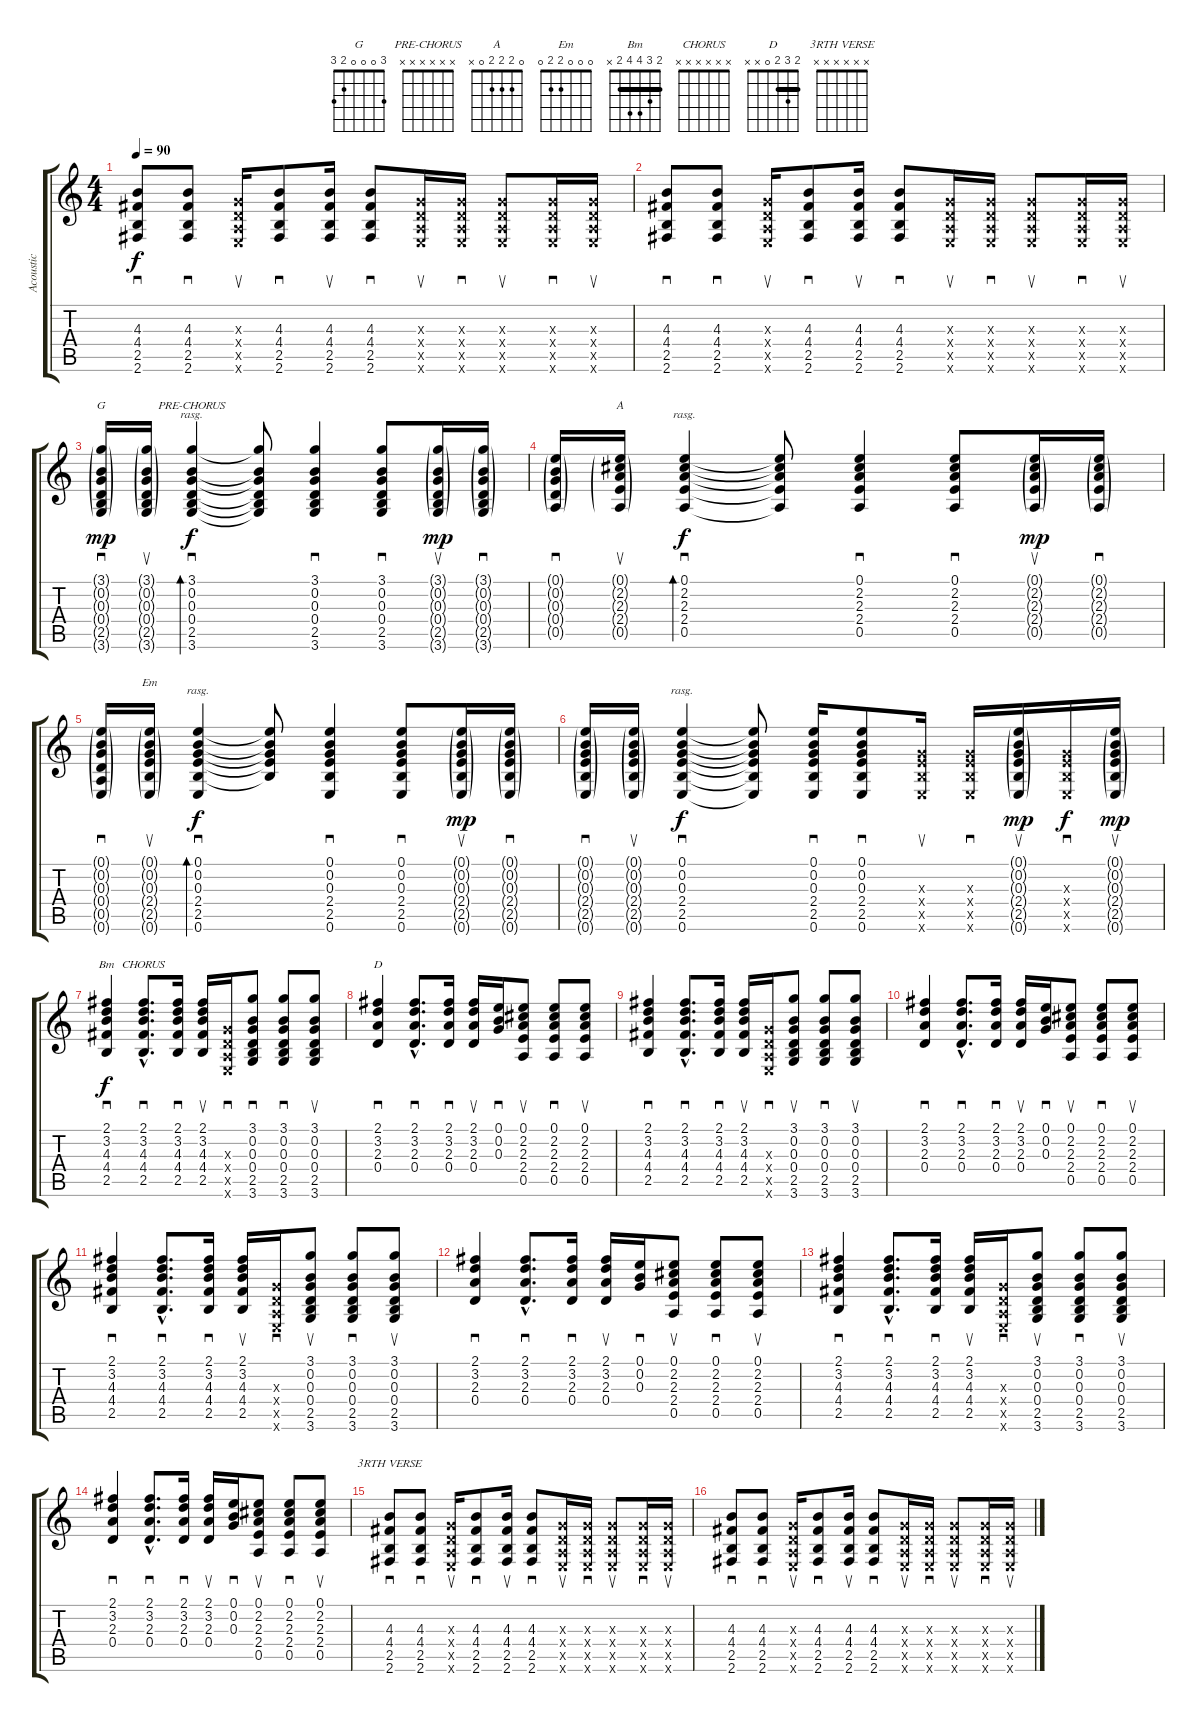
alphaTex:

\track ("Acoustic" "Acoustic") {instrument acousticguitarsteel}
\staff {score tabs}
\tuning (E4 B3 G3 D3 A2 E2) {hide}
\chord ("G" 3 0 0 0 2 3)
\chord ("PRE-CHORUS" x x x x x x)
\chord ("A" 0 2 2 2 0 x)
\chord ("Em" 0 0 0 2 2 0)
\chord ("Bm" 2 3 4 4 2 x) {barre 2}
\chord ("CHORUS" x x x x x x)
\chord ("D" 2 3 2 0 x x) {barre 2}
\chord ("3RTH VERSE" x x x x x x)
\ts (4 4)
\tempo 90
\clef g2
\ks c
(4.3 4.4 2.5 2.6).8{sd dy f} (4.3 4.4 2.5 2.6).8{sd} (0.3{x} 0.4{x} 0.5{x} 0.6{x}).16{su} (4.3 4.4 2.5 2.6).8{sd} (4.3 4.4 2.5 2.6).16{su} (4.3 4.4 2.5 2.6).8{sd} (0.3{x} 0.4{x} 0.5{x} 0.6{x}).16{su} (0.3{x} 0.4{x} 0.5{x} 0.6{x}).16{sd} (0.3{x} 0.4{x} 0.5{x} 0.6{x}).8{su} (0.3{x} 0.4{x} 0.5{x} 0.6{x}).16{sd} (0.3{x} 0.4{x} 0.5{x} 0.6{x}).16{su} |
(4.3 4.4 2.5 2.6).8{sd} (4.3 4.4 2.5 2.6).8{sd} (0.3{x} 0.4{x} 0.5{x} 0.6{x}).16{su} (4.3 4.4 2.5 2.6).8{sd} (4.3 4.4 2.5 2.6).16{su} (4.3 4.4 2.5 2.6).8{sd} (0.3{x} 0.4{x} 0.5{x} 0.6{x}).16{su} (0.3{x} 0.4{x} 0.5{x} 0.6{x}).16{sd} (0.3{x} 0.4{x} 0.5{x} 0.6{x}).8{su} (0.3{x} 0.4{x} 0.5{x} 0.6{x}).16{sd} (0.3{x} 0.4{x} 0.5{x} 0.6{x}).16{su} |
(3.1{g} 0.2{g} 0.3{g} 0.4{g} 2.5{g} 3.6{g}).16{sd ch "G" dy mp} (3.1{g} 0.2{g} 0.3{g} 0.4{g} 2.5{g} 3.6{g}).16{su} (3.1 0.2 0.3 0.4 2.5 3.6).4{sd bd 60 ch "PRE-CHORUS" rasg ii dy f} (3.1{t} 0.2{t} 0.3{t} 0.4{t} 2.5{t} 3.6{t}).8 (3.1 0.2 0.3 0.4 2.5 3.6).4{sd} (3.1 0.2 0.3 0.4 2.5 3.6).8{sd} (3.1{g} 0.2{g} 0.3{g} 0.4{g} 2.5{g} 3.6{g}).16{su dy mp} (3.1{g} 0.2{g} 0.3{g} 0.4{g} 2.5{g} 3.6{g}).16{sd} |
(0.1{g} 0.2{g} 0.3{g} 0.4{g} 0.5{g}).16{sd} (0.1{g} 2.2{g} 2.3{g} 2.4{g} 0.5{g}).16{su ch "A"} (0.1 2.2 2.3 2.4 0.5).4{sd bd 60 rasg ii dy f} (0.1{t} 2.2{t} 2.3{t} 2.4{t} 0.5{t}).8 (0.1 2.2 2.3 2.4 0.5).4{sd} (0.1 2.2 2.3 2.4 0.5).8{sd} (0.1{g} 2.2{g} 2.3{g} 2.4{g} 0.5{g}).16{su dy mp} (0.1{g} 2.2{g} 2.3{g} 2.4{g} 0.5{g}).16{sd} |
(0.1{g} 0.2{g} 0.3{g} 0.4{g} 0.5{g} 0.6{g}).16{sd} (0.1{g} 0.2{g} 0.3{g} 2.4{g} 2.5{g} 0.6{g}).16{su ch "Em"} (0.1 0.2 0.3 2.4 2.5 0.6).4{sd bd 60 rasg ii dy f} (0.1{t} 0.2{t} 0.3{t} 2.4{t} 2.5{t}).8 (0.1 0.2 0.3 2.4 2.5 0.6).4{sd} (0.1 0.2 0.3 2.4 2.5 0.6).8{sd} (0.1{g} 0.2{g} 0.3{g} 2.4{g} 2.5{g} 0.6{g}).16{su dy mp} (0.1{g} 0.2{g} 0.3{g} 2.4{g} 2.5{g} 0.6{g}).16{sd} |
(0.1{g} 0.2{g} 0.3{g} 2.4{g} 2.5{g} 0.6{g}).16{sd} (0.1{g} 0.2{g} 0.3{g} 2.4{g} 2.5{g} 0.6{g}).16{su} (0.1 0.2 0.3 2.4 2.5 0.6).4{sd rasg ii dy f} (0.1{t} 0.2{t} 0.3{t} 2.4{t} 2.5{t} 0.6{t}).8 (0.1 0.2 0.3 2.4 2.5 0.6).16{sd} (0.1 0.2 0.3 2.4 2.5 0.6).8{sd} (0.3{x} 2.4{x} 2.5{x} 0.6{x}).16{su} (0.3{x} 2.4{x} 2.5{x} 0.6{x}).16{sd} (0.1{g} 0.2{g} 0.3{g} 2.4{g} 2.5{g} 0.6{g}).16{su dy mp} (0.3{x} 2.4{x} 2.5{x} 0.6{x}).16{sd dy f} (0.1{g} 0.2{g} 0.3{g} 2.4{g} 2.5{g} 0.6{g}).16{su dy mp} |
(2.1 3.2 4.3 4.4 2.5).4{sd ch "Bm" dy f} (2.1{hac} 3.2{hac} 4.3{hac} 4.4{hac} 2.5{hac}).8{d sd ch "CHORUS"} (2.1 3.2 4.3 4.4 2.5).16{sd} (2.1 3.2 4.3 4.4 2.5).16{su} (0.3{x} 0.4{x} 0.5{x} 0.6{x}).16{sd} (3.1 0.2 0.3 0.4 2.5 3.6).8{sd} (3.1 0.2 0.3 0.4 2.5 3.6).8{sd} (3.1 0.2 0.3 0.4 2.5 3.6).8{su} |
(2.1 3.2 2.3 0.4).4{sd ch "D"} (2.1{hac} 3.2{hac} 2.3{hac} 0.4{hac}).8{d sd} (2.1 3.2 2.3 0.4).16{sd} (2.1 3.2 2.3 0.4).16{su} (0.1 0.2 0.3).16{sd} (0.1 2.2 2.3 2.4 0.5).8{su} (0.1 2.2 2.3 2.4 0.5).8{sd} (0.1 2.2 2.3 2.4 0.5).8{su} |
(2.1 3.2 4.3 4.4 2.5).4{sd} (2.1{hac} 3.2{hac} 4.3{hac} 4.4{hac} 2.5{hac}).8{d sd} (2.1 3.2 4.3 4.4 2.5).16{sd} (2.1 3.2 4.3 4.4 2.5).16{su} (0.3{x} 0.4{x} 0.5{x} 0.6{x}).16{sd} (3.1 0.2 0.3 0.4 2.5 3.6).8{su} (3.1 0.2 0.3 0.4 2.5 3.6).8{sd} (3.1 0.2 0.3 0.4 2.5 3.6).8{su} |
(2.1 3.2 2.3 0.4).4{sd} (2.1{hac} 3.2{hac} 2.3{hac} 0.4{hac}).8{d sd} (2.1 3.2 2.3 0.4).16{sd} (2.1 3.2 2.3 0.4).16{su} (0.1 0.2 0.3).16{sd} (0.1 2.2 2.3 2.4 0.5).8{su} (0.1 2.2 2.3 2.4 0.5).8{sd} (0.1 2.2 2.3 2.4 0.5).8{su} |
(2.1 3.2 4.3 4.4 2.5).4{sd} (2.1{hac} 3.2{hac} 4.3{hac} 4.4{hac} 2.5{hac}).8{d sd} (2.1 3.2 4.3 4.4 2.5).16{sd} (2.1 3.2 4.3 4.4 2.5).16{su} (0.3{x} 0.4{x} 0.5{x} 0.6{x}).16{sd} (3.1 0.2 0.3 0.4 2.5 3.6).8{su} (3.1 0.2 0.3 0.4 2.5 3.6).8{sd} (3.1 0.2 0.3 0.4 2.5 3.6).8{su} |
(2.1 3.2 2.3 0.4).4{sd} (2.1{hac} 3.2{hac} 2.3{hac} 0.4{hac}).8{d sd} (2.1 3.2 2.3 0.4).16{sd} (2.1 3.2 2.3 0.4).16{su} (0.1 0.2 0.3).16{sd} (0.1 2.2 2.3 2.4 0.5).8{su} (0.1 2.2 2.3 2.4 0.5).8{sd} (0.1 2.2 2.3 2.4 0.5).8{su} |
(2.1 3.2 4.3 4.4 2.5).4{sd} (2.1{hac} 3.2{hac} 4.3{hac} 4.4{hac} 2.5{hac}).8{d sd} (2.1 3.2 4.3 4.4 2.5).16{sd} (2.1 3.2 4.3 4.4 2.5).16{su} (0.3{x} 0.4{x} 0.5{x} 0.6{x}).16{sd} (3.1 0.2 0.3 0.4 2.5 3.6).8{su} (3.1 0.2 0.3 0.4 2.5 3.6).8{sd} (3.1 0.2 0.3 0.4 2.5 3.6).8{su} |
(2.1 3.2 2.3 0.4).4{sd} (2.1{hac} 3.2{hac} 2.3{hac} 0.4{hac}).8{d sd} (2.1 3.2 2.3 0.4).16{sd} (2.1 3.2 2.3 0.4).16{su} (0.1 0.2 0.3).16{sd} (0.1 2.2 2.3 2.4 0.5).8{su} (0.1 2.2 2.3 2.4 0.5).8{sd} (0.1 2.2 2.3 2.4 0.5).8{su} |
(4.3 4.4 2.5 2.6).8{sd ch "3RTH VERSE"} (4.3 4.4 2.5 2.6).8{sd} (0.3{x} 0.4{x} 0.5{x} 0.6{x}).16{su} (4.3 4.4 2.5 2.6).8{sd} (4.3 4.4 2.5 2.6).16{su} (4.3 4.4 2.5 2.6).8{sd} (0.3{x} 0.4{x} 0.5{x} 0.6{x}).16{su} (0.3{x} 0.4{x} 0.5{x} 0.6{x}).16{sd} (0.3{x} 0.4{x} 0.5{x} 0.6{x}).8{su} (0.3{x} 0.4{x} 0.5{x} 0.6{x}).16{sd} (0.3{x} 0.4{x} 0.5{x} 0.6{x}).16{su} |
(4.3 4.4 2.5 2.6).8{sd} (4.3 4.4 2.5 2.6).8{sd} (0.3{x} 0.4{x} 0.5{x} 0.6{x}).16{su} (4.3 4.4 2.5 2.6).8{sd} (4.3 4.4 2.5 2.6).16{su} (4.3 4.4 2.5 2.6).8{sd} (0.3{x} 0.4{x} 0.5{x} 0.6{x}).16{su} (0.3{x} 0.4{x} 0.5{x} 0.6{x}).16{sd} (0.3{x} 0.4{x} 0.5{x} 0.6{x}).8{su} (0.3{x} 0.4{x} 0.5{x} 0.6{x}).16{sd} (0.3{x} 0.4{x} 0.5{x} 0.6{x}).16{su}
